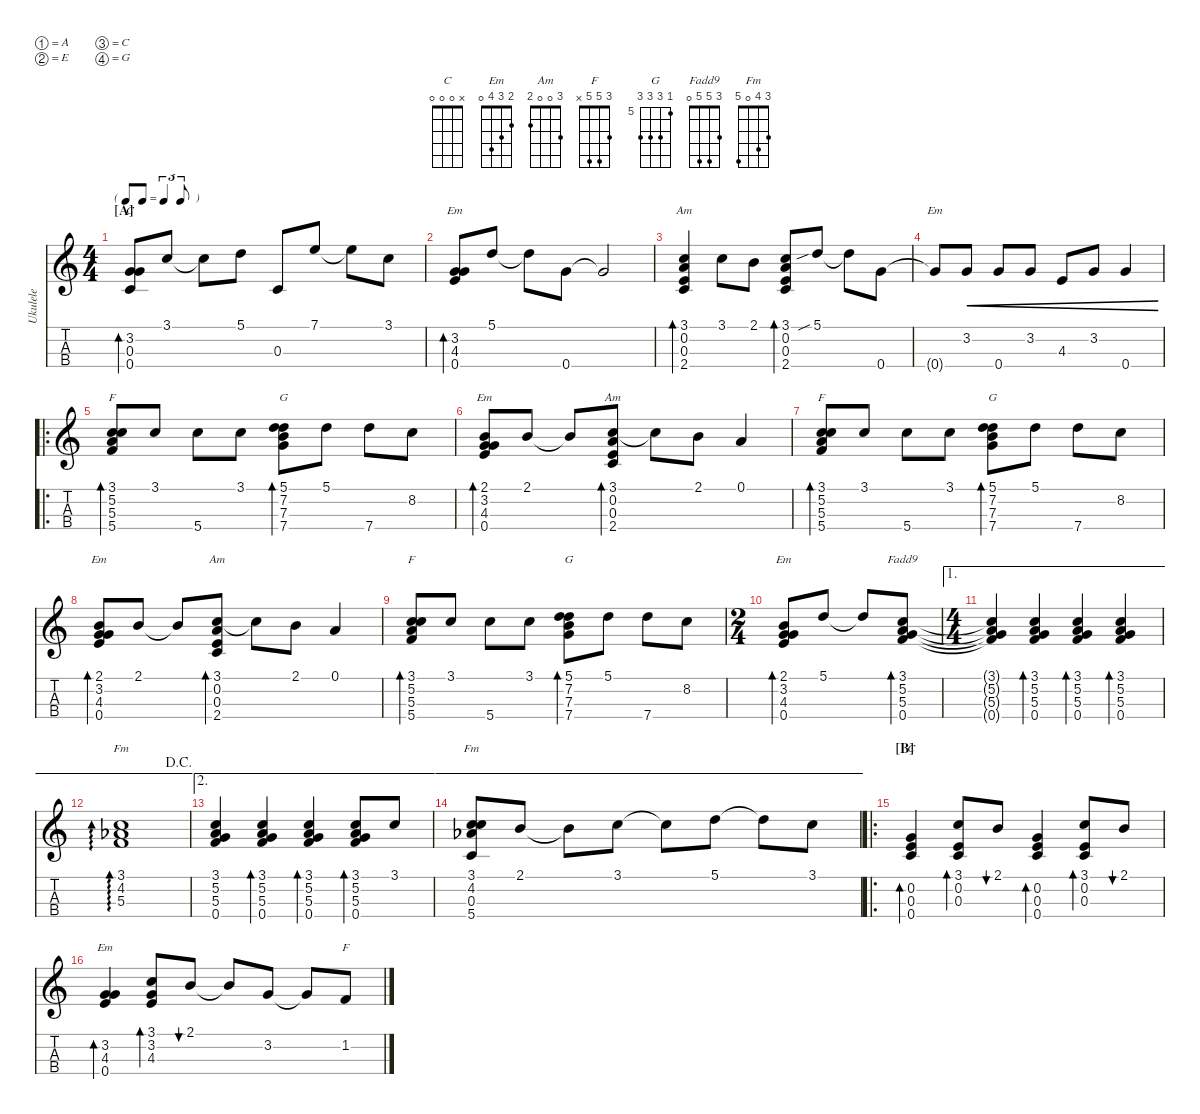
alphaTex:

\defaultSystemsLayout 4
\hideDynamics
\bracketExtendMode nobrackets
\otherSystemsTrackNameOrientation horizontal
\track ("Ukulele" "Ukulele") {defaultSystemsLayout 4 instrument acousticguitarnylon}
\staff {score tabs}
\tuning (A4 E4 C4 G4)
\displaytranspose 0
\chord ("C" x 3 0 0)
\chord ("Em" x 3 4 0)
\chord ("Am" 3 0 0 2)
\chord ("Em" x 3 x x)
\chord ("F" 3 5 5 5)
\chord ("G" 5 7 7 7) {firstfret 5}
\chord ("Em" 2 3 4 0)
\chord ("Fadd9" 3 5 5 0)
\chord ("Fm" 3 4 5 x)
\chord ("Fm" 3 4 0 5)
\chord ("C" x 0 0 0)
\chord ("F" 3 5 5 x)
\ts (4 4)
\tf triplet8th
\section ("A" "")
\tempo (120 hide)
\clef g2
\ks c
(0.3 0.4 3.2).8{bd 41 ch "C" dy mf instrument acousticguitarnylon beam Up} 3.1.8{beam Up} 3.1{t}.8{beam Down} 5.1.8{beam Down} 0.3.8{beam Up} 7.1.8{beam Up} 7.1{t}.8{beam Down} 3.1.8{beam Down} |
(0.4 3.2 4.3).8{bd 40 ch "Em" beam Up} 5.1.8{beam Up} 5.1{t}.8{beam Down} 0.4.8{beam Down} 0.4{t}.2{beam Up} |
(0.3 0.2 2.4 3.1).4{bd 39 ch "Am" beam Up} 3.1.8{beam Down} 2.1.8{beam Down} (3.1 0.3 0.2 2.4).8{bd 38 beam Up} 5.1{sib}.8{beam Up} 5.1{t}.8{beam Down} 0.4.8{beam Down} |
0.4{t}.8{ch "Em" beam Up} 3.2.8{cre beam Up} 0.4.8{cre beam Up} 3.2.8{cre beam Up} 4.3.8{cre beam Up} 3.2.8{cre beam Up} 0.4.4{cre beam Up} |
\ro
(3.1 5.4 5.3 5.2).8{bd 37 ch "F" beam Up} 3.1.8{beam Up} 5.4.8{beam Down} 3.1.8{beam Down} (5.1 7.4 7.2 7.3).8{bd 36 ch "G" beam Down} 5.1.8{beam Down} 7.4.8{beam Down} 8.2.8{beam Down} |
(0.4 3.2 4.3 2.1).8{bd 35 ch "Em" beam Up} 2.1.8{beam Up} 2.1{t}.8{beam Up} (3.1 0.3 0.2 2.4).8{bd 34 ch "Am" beam Up} 3.1{t}.8{beam Down} 2.1.8{beam Down} 0.1.4{beam Up} |
(3.1 5.4 5.3 5.2).8{bd 37 ch "F" beam Up} 3.1.8{beam Up} 5.4.8{beam Down} 3.1.8{beam Down} (5.1 7.4 7.2 7.3).8{bd 36 ch "G" beam Down} 5.1.8{beam Down} 7.4.8{beam Down} 8.2.8{beam Down} |
(0.4 3.2 4.3 2.1).8{bd 35 ch "Em" beam Up} 2.1.8{beam Up} 2.1{t}.8{beam Up} (3.1 0.3 0.2 2.4).8{bd 34 ch "Am" beam Up} 3.1{t}.8{beam Down} 2.1.8{beam Down} 0.1.4{beam Up} |
(3.1 5.4 5.3 5.2).8{bd 33 ch "F" beam Up} 3.1.8{beam Up} 5.4.8{beam Down} 3.1.8{beam Down} (5.1 7.4 7.2 7.3).8{bd 32 ch "G" beam Down} 5.1.8{beam Down} 7.4.8{beam Down} 8.2.8{beam Down} |
\ts (2 4)
\beaming (8 2 2)
(0.4 3.2 4.3 2.1).8{bd 31 ch "Em" beam Up} 5.1.8{beam Up} 5.1{t}.8{beam Up} (3.1 5.3 5.2 0.4).8{bd 30 ch "Fadd9" beam Up} |
\ae 1
\ts (4 4)
\beaming (8 2 2 2 2)
(3.1{t} 5.2{t} 0.4{t} 5.3{t}).4{beam Up} (3.1 5.3 5.2 0.4).4{bd 30 beam Up} (3.1 5.3 5.2 0.4).4{bd 30 beam Up} (3.1 5.3 5.2 0.4).4{bd 30 beam Up} |
\ae 1
\jump dacapo
(3.1 5.3 4.2{acc b}).1{ad 30 ch "Fm" beam Up} |
\ae 2
(3.1 5.2 0.4 5.3).4{beam Up} (3.1 5.3 5.2 0.4).4{bd 30 beam Up} (3.1 5.3 5.2 0.4).4{bd 30 beam Up} (3.1 5.3 5.2 0.4).8{bd 30 beam Up} 3.1.8{beam Up} |
\ae 2
(0.3 3.1 5.4 4.2{acc b}).8{ch "Fm" beam Up} 2.1.8{beam Up} 2.1{t}.8{beam Down} 3.1.8{beam Down} 3.1{t}.8{beam Down} 5.1.8{beam Down} 5.1{t}.8{beam Down} 3.1.8{beam Down} |
\ro
\section ("B" "")
(0.3 0.2 0.4).4{bd 30 ch "C" beam Up} (3.1 0.2 0.3).8{bd 30 beam Up} 2.1.8{bu 30 beam Up} (0.3 0.2 0.4).4{bd 30 beam Up} (3.1 0.2 0.3).8{bd 30 beam Up} 2.1.8{bu 30 beam Up} |
(3.2 0.4 4.3).4{bd 30 ch "Em" beam Up} (4.3 3.2 3.1).8{bd 30 beam Up} 2.1.8{bu 30 beam Up} 2.1{t}.8{beam Up} 3.2.8{beam Up} 3.2{t}.8{beam Up} 1.2.8{ch "F" beam Up}
